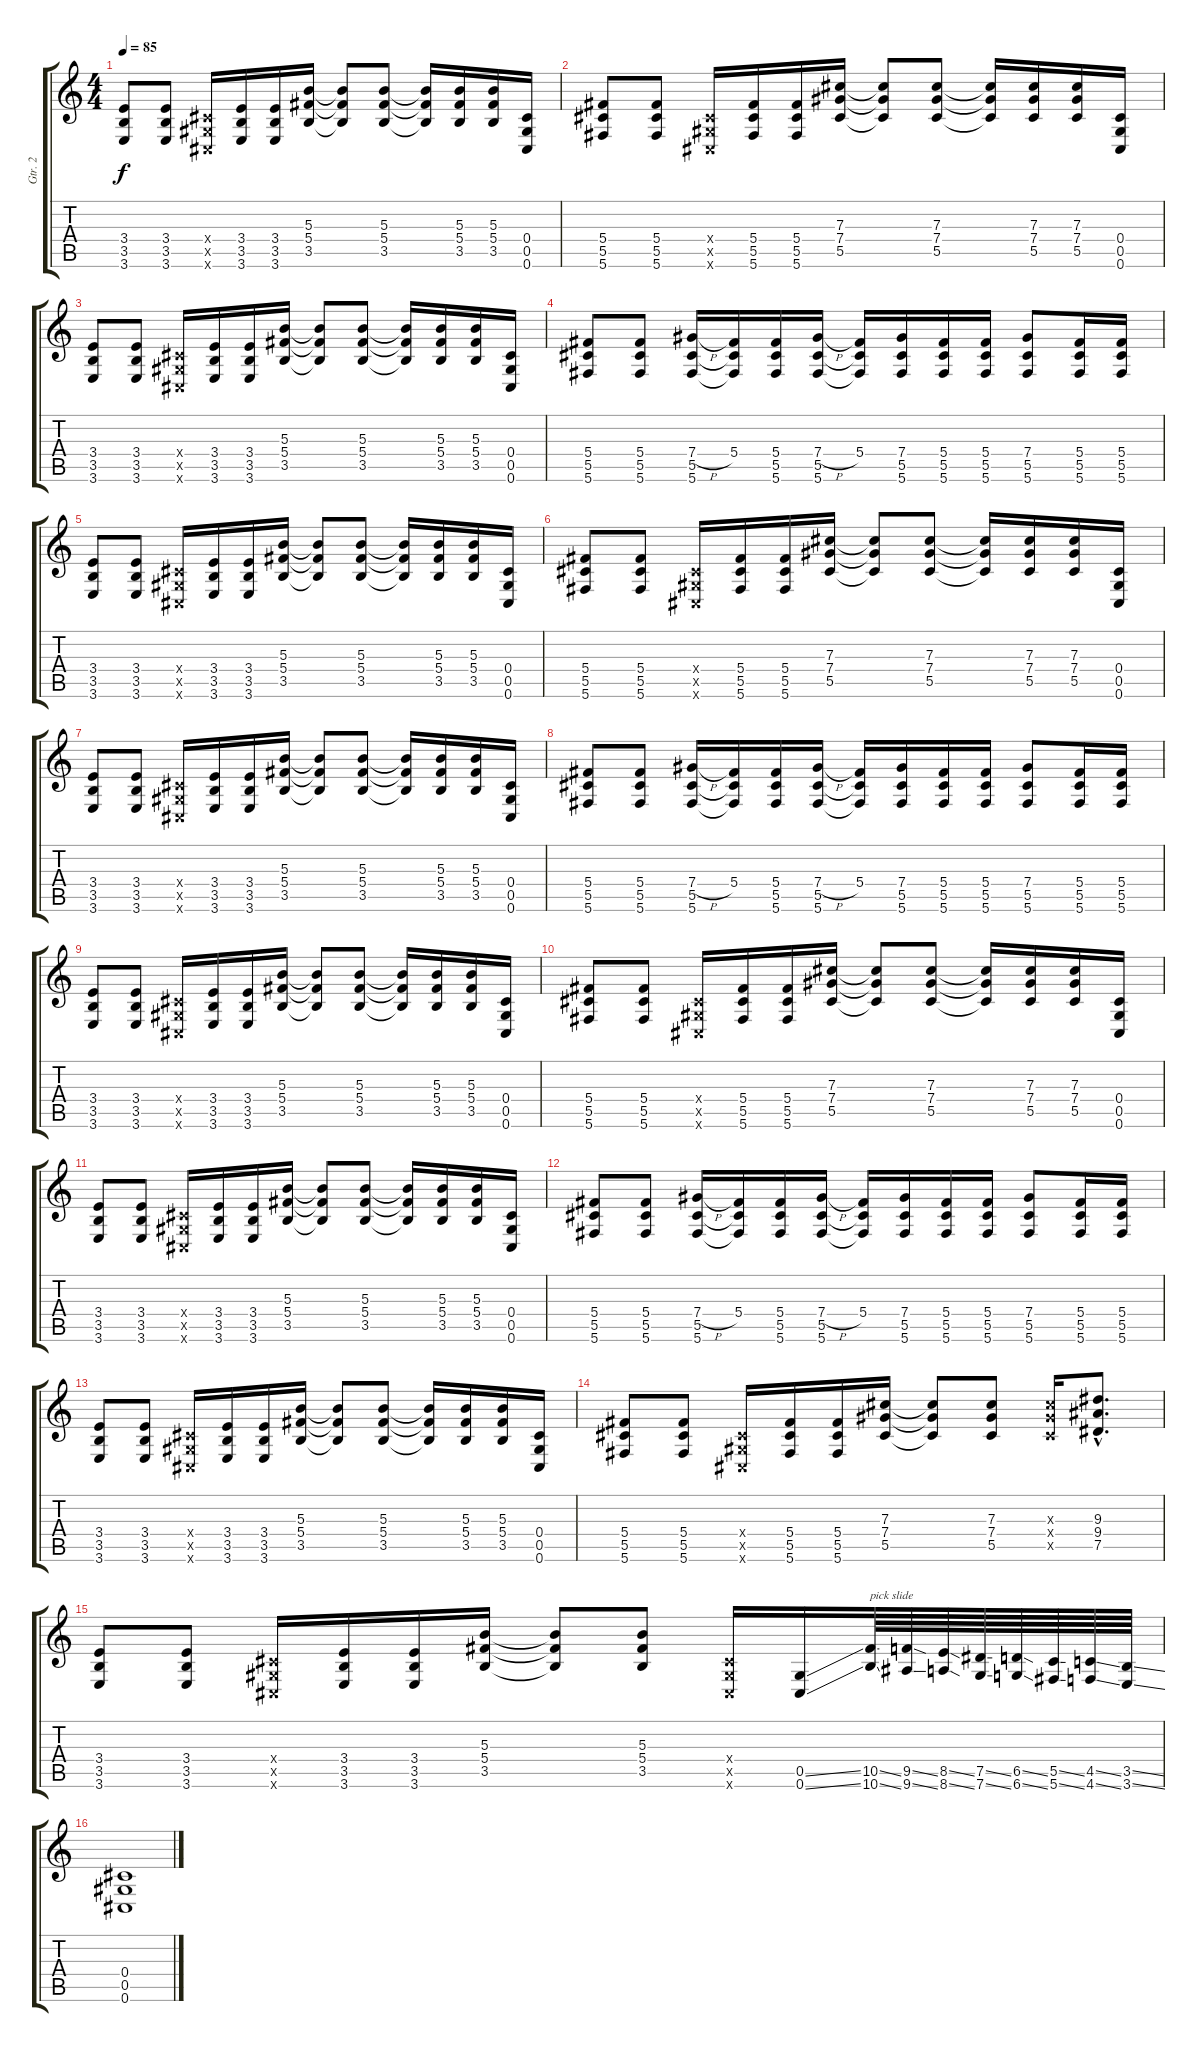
\track ("Gtr. 2" "Gtr. 2") {instrument distortionguitar}
\staff {score tabs}
\tuning (Eb4 Bb3 Gb3 Db3 Ab2 Db2) {hide}
\ts (4 4)
\tempo 85
\clef g2
\ks c
(3.4 3.5 3.6).8{dy f instrument distortionguitar} (3.4 3.5 3.6).8 (0.4{x} 0.5{x} 0.6{x}).16 (3.4 3.5 3.6).16 (3.4 3.5 3.6).16 (5.3 5.4 3.5).16 (5.3{t} 5.4{t} 3.5{t}).8 (5.3 5.4 3.5).8 (5.3{t} 5.4{t} 3.5{t}).16 (5.3 5.4 3.5).16 (5.3 5.4 3.5).16 (0.4 0.5 0.6).16 |
(5.4 5.5 5.6).8 (5.4 5.5 5.6).8 (0.4{x} 0.5{x} 0.6{x}).16 (5.4 5.5 5.6).16 (5.4 5.5 5.6).16 (7.3 7.4 5.5).16 (7.3{t} 7.4{t} 5.5{t}).8 (7.3 7.4 5.5).8 (7.3{t} 7.4{t} 5.5{t}).16 (7.3 7.4 5.5).16 (7.3 7.4 5.5).16 (0.4 0.5 0.6).16 |
(3.4 3.5 3.6).8 (3.4 3.5 3.6).8 (0.4{x} 0.5{x} 0.6{x}).16 (3.4 3.5 3.6).16 (3.4 3.5 3.6).16 (5.3 5.4 3.5).16 (5.3{t} 5.4{t} 3.5{t}).8 (5.3 5.4 3.5).8 (5.3{t} 5.4{t} 3.5{t}).16 (5.3 5.4 3.5).16 (5.3 5.4 3.5).16 (0.4 0.5 0.6).16 |
(5.4 5.5 5.6).8 (5.4 5.5 5.6).8 (7.4{h} 5.5 5.6).16 (5.4 5.5{t} 5.6{t}).16 (5.4 5.5 5.6).16 (7.4{h} 5.5 5.6).16 (5.4 5.5{t} 5.6{t}).16 (7.4 5.5 5.6).16 (5.4 5.5 5.6).16 (5.4 5.5 5.6).16 (7.4 5.5 5.6).8 (5.4 5.5 5.6).16 (5.4 5.5 5.6).16 |
(3.4 3.5 3.6).8 (3.4 3.5 3.6).8 (0.4{x} 0.5{x} 0.6{x}).16 (3.4 3.5 3.6).16 (3.4 3.5 3.6).16 (5.3 5.4 3.5).16 (5.3{t} 5.4{t} 3.5{t}).8 (5.3 5.4 3.5).8 (5.3{t} 5.4{t} 3.5{t}).16 (5.3 5.4 3.5).16 (5.3 5.4 3.5).16 (0.4 0.5 0.6).16 |
(5.4 5.5 5.6).8 (5.4 5.5 5.6).8 (0.4{x} 0.5{x} 0.6{x}).16 (5.4 5.5 5.6).16 (5.4 5.5 5.6).16 (7.3 7.4 5.5).16 (7.3{t} 7.4{t} 5.5{t}).8 (7.3 7.4 5.5).8 (7.3{t} 7.4{t} 5.5{t}).16 (7.3 7.4 5.5).16 (7.3 7.4 5.5).16 (0.4 0.5 0.6).16 |
(3.4 3.5 3.6).8 (3.4 3.5 3.6).8 (0.4{x} 0.5{x} 0.6{x}).16 (3.4 3.5 3.6).16 (3.4 3.5 3.6).16 (5.3 5.4 3.5).16 (5.3{t} 5.4{t} 3.5{t}).8 (5.3 5.4 3.5).8 (5.3{t} 5.4{t} 3.5{t}).16 (5.3 5.4 3.5).16 (5.3 5.4 3.5).16 (0.4 0.5 0.6).16 |
(5.4 5.5 5.6).8 (5.4 5.5 5.6).8 (7.4{h} 5.5 5.6).16 (5.4 5.5{t} 5.6{t}).16 (5.4 5.5 5.6).16 (7.4{h} 5.5 5.6).16 (5.4 5.5{t} 5.6{t}).16 (7.4 5.5 5.6).16 (5.4 5.5 5.6).16 (5.4 5.5 5.6).16 (7.4 5.5 5.6).8 (5.4 5.5 5.6).16 (5.4 5.5 5.6).16 |
(3.4 3.5 3.6).8 (3.4 3.5 3.6).8 (0.4{x} 0.5{x} 0.6{x}).16 (3.4 3.5 3.6).16 (3.4 3.5 3.6).16 (5.3 5.4 3.5).16 (5.3{t} 5.4{t} 3.5{t}).8 (5.3 5.4 3.5).8 (5.3{t} 5.4{t} 3.5{t}).16 (5.3 5.4 3.5).16 (5.3 5.4 3.5).16 (0.4 0.5 0.6).16 |
(5.4 5.5 5.6).8 (5.4 5.5 5.6).8 (0.4{x} 0.5{x} 0.6{x}).16 (5.4 5.5 5.6).16 (5.4 5.5 5.6).16 (7.3 7.4 5.5).16 (7.3{t} 7.4{t} 5.5{t}).8 (7.3 7.4 5.5).8 (7.3{t} 7.4{t} 5.5{t}).16 (7.3 7.4 5.5).16 (7.3 7.4 5.5).16 (0.4 0.5 0.6).16 |
(3.4 3.5 3.6).8 (3.4 3.5 3.6).8 (0.4{x} 0.5{x} 0.6{x}).16 (3.4 3.5 3.6).16 (3.4 3.5 3.6).16 (5.3 5.4 3.5).16 (5.3{t} 5.4{t} 3.5{t}).8 (5.3 5.4 3.5).8 (5.3{t} 5.4{t} 3.5{t}).16 (5.3 5.4 3.5).16 (5.3 5.4 3.5).16 (0.4 0.5 0.6).16 |
(5.4 5.5 5.6).8 (5.4 5.5 5.6).8 (7.4{h} 5.5 5.6).16 (5.4 5.5{t} 5.6{t}).16 (5.4 5.5 5.6).16 (7.4{h} 5.5 5.6).16 (5.4 5.5{t} 5.6{t}).16 (7.4 5.5 5.6).16 (5.4 5.5 5.6).16 (5.4 5.5 5.6).16 (7.4 5.5 5.6).8 (5.4 5.5 5.6).16 (5.4 5.5 5.6).16 |
(3.4 3.5 3.6).8 (3.4 3.5 3.6).8 (0.4{x} 0.5{x} 0.6{x}).16 (3.4 3.5 3.6).16 (3.4 3.5 3.6).16 (5.3 5.4 3.5).16 (5.3{t} 5.4{t} 3.5{t}).8 (5.3 5.4 3.5).8 (5.3{t} 5.4{t} 3.5{t}).16 (5.3 5.4 3.5).16 (5.3 5.4 3.5).16 (0.4 0.5 0.6).16 |
(5.4 5.5 5.6).8 (5.4 5.5 5.6).8 (0.4{x} 0.5{x} 0.6{x}).16 (5.4 5.5 5.6).16 (5.4 5.5 5.6).16 (7.3 7.4 5.5).16 (7.3{t} 7.4{t} 5.5{t}).8 (7.3 7.4 5.5).8 (7.3{x} 7.4{x} 5.5{x}).16 (9.3{hac} 9.4{hac} 7.5{hac}).8{d} |
(3.4 3.5 3.6).8 (3.4 3.5 3.6).8 (0.4{x} 0.5{x} 0.6{x}).16 (3.4 3.5 3.6).16 (3.4 3.5 3.6).16 (5.3 5.4 3.5).16 (5.3{t} 5.4{t} 3.5{t}).8 (5.3 5.4 3.5).8 (0.4{x} 0.5{x} 0.6{x}).16 (0.5{ss} 0.6{ss}).16 (10.5{ss} 10.6{ss}).64{txt "pick slide" instrument guitarfretnoise} (9.5{ss} 9.6{ss}).64 (8.5{ss} 8.6{ss}).64 (7.5{ss} 7.6{ss}).64 (6.5{ss} 6.6{ss}).64 (5.5{ss} 5.6{ss}).64 (4.5{ss} 4.6{ss}).64 (3.5{ss} 3.6{ss}).64 |
(0.4 0.5 0.6).1{volume 0 instrument distortionguitar}
